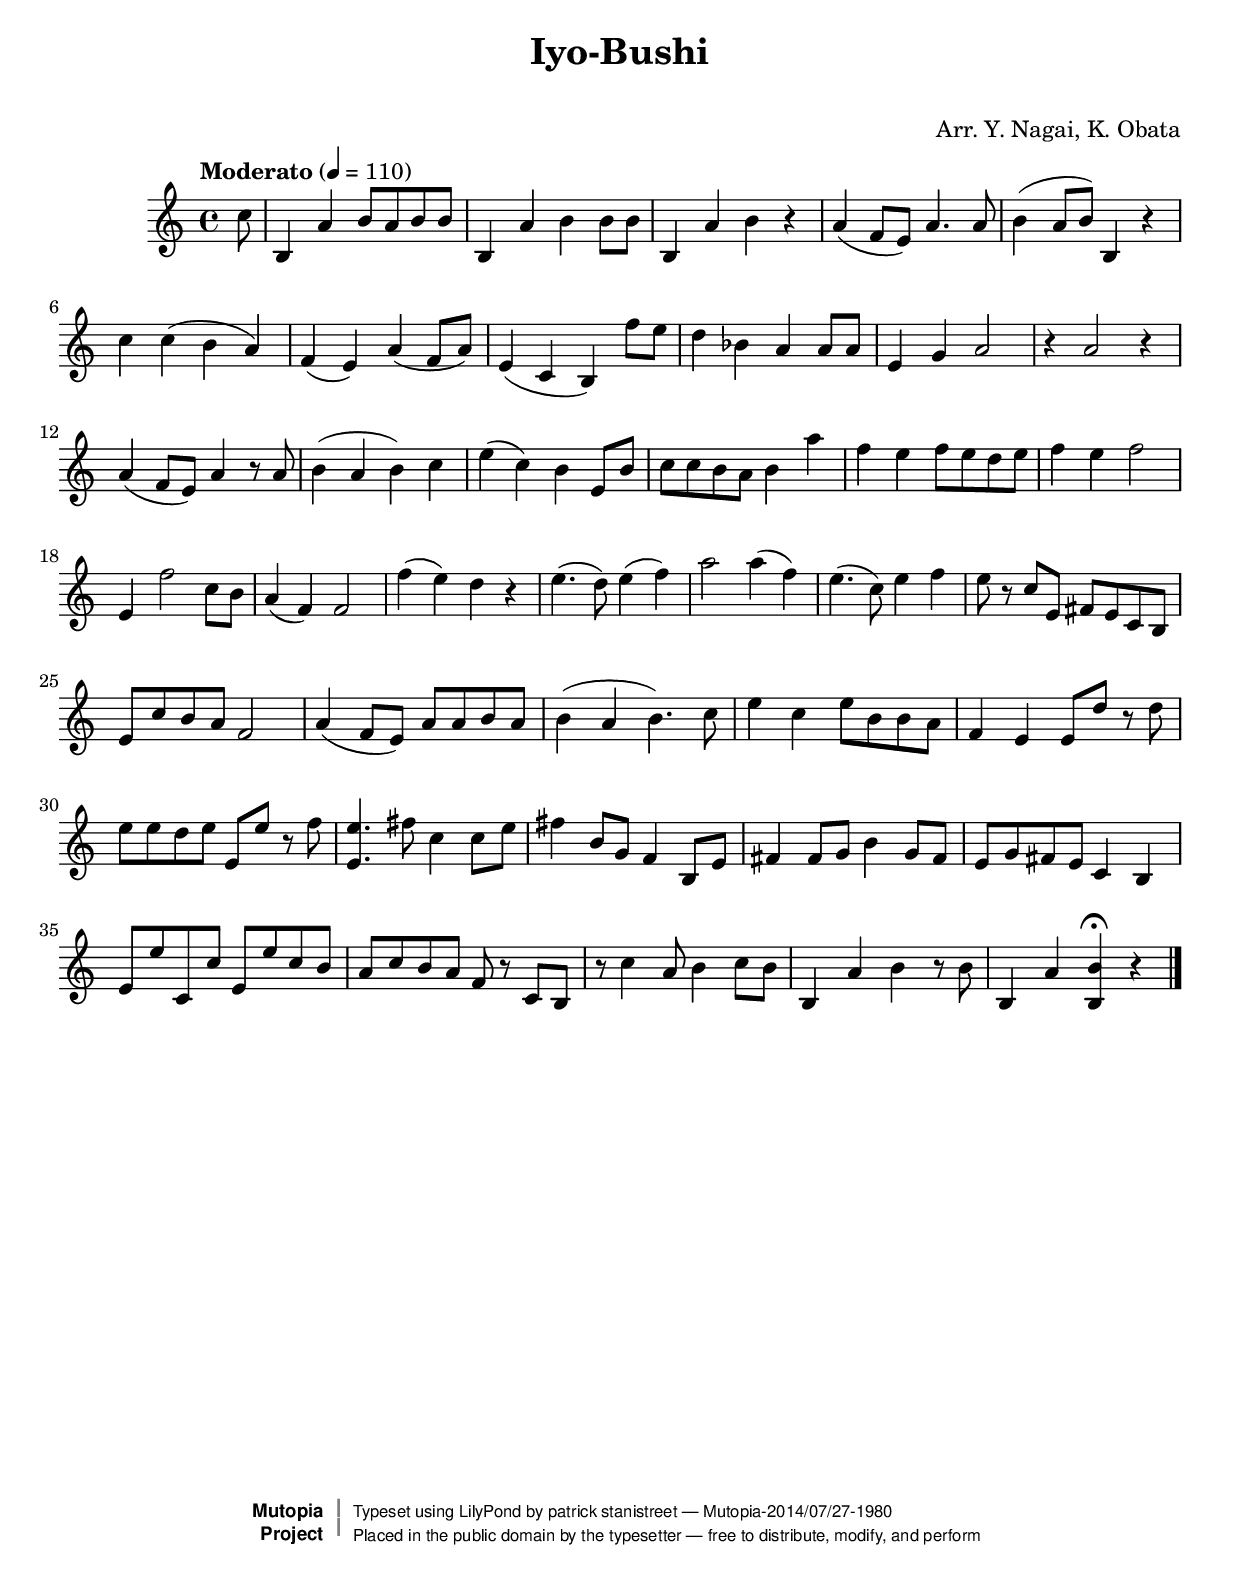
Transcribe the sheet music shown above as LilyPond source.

\version "2.19.7"

tsfooter = \markup {
\column {
  \line {"Arranged by:  Nagai, Iwai and Obata, Kenhachiro"}
  \line {"Source:  Seiyo gakufu Nihon zokkyokushu,  pub. Miki Shoten, Osaka, 1895."}
  \line {"English title:  \"A Collection of Japanese Popular Music.\""}
  \line {"Copyright Public Domain  Typeset by Tom Potter 2007"}
  \line {"http://www.daisyfield.com/music/"}
}
}

\paper {
  top-margin = 2 \cm
  bottom-margin = 2 \cm
%  oddFooterMarkup = \tsfooter
}


\header {
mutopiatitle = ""    %  if not set taken from title field
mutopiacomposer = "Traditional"
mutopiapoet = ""    %  
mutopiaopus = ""    %  
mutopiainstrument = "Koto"
date = ""    %  optional - date piece composed
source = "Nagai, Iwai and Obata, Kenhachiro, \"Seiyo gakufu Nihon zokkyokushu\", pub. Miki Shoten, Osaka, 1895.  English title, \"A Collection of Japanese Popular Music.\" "
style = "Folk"
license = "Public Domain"
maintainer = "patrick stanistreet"
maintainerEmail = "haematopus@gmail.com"
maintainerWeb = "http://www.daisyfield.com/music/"
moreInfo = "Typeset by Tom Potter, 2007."  

title = "Iyo-Bushi"
subtitle = "  "      %
composer = "Arr. Y. Nagai, K. Obata"

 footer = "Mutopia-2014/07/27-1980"
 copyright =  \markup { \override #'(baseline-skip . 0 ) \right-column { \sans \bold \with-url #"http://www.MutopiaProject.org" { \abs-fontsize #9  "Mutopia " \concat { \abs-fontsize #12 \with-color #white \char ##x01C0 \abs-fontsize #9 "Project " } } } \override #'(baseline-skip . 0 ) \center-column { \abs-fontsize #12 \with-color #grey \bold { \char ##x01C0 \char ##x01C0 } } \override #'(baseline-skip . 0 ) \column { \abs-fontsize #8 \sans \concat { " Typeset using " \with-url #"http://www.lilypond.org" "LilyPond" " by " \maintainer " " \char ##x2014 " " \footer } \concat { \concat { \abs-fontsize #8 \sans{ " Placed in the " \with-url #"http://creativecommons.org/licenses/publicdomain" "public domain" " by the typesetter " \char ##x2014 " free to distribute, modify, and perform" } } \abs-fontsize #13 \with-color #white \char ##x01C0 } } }
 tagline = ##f
}

kotoOne =  {
%    \clef "treble" \key c \major \time 4/4 
\partial 8 c''8  | 
%\partial 8 c''8 -\markup{ \bold {Moderato} } \f | 
% 1
    b4 a'4 b'8 [ a'8 b'8 b'8 ] | 
% 2
    b4 a'4  b'4 b'8 [ b'8 ] | 
% 3
    b4 a'4 b'4 r4 | 
% 4
    a'4 ( f'8 [ e'8 ) ] a'4. a'8 | 
% 5
    b'4 ( a'8 [ b'8 ) ] b4 r4 | 
% 6
    c''4 c''4 ( b'4 a'4 ) | 
% 7
    f'4 ( e'4 ) a'4 ( f'8 [ a'8 ) ] | 
% 8
    e'4 ( c'4 b4 ) f''8  [ e''8 ] | 
% 9
    d''4 bes'4 a'4 a'8 [ a'8 ] | 
\barNumberCheck #10
    e'4 g'4  a'2 | 
% 11
    r4 a'2 r4 | 
% 12
    a'4 ( f'8 [ e'8 ) ] a'4 r8 a'8 | 
% 13
    b'4 ( a'4 b'4 ) c''4 | 
% 14
    e''4 ( c''4 ) b'4 e'8 [ b'8 ] | 
% 15
    c''8 [ c''8 b'8 a'8 ] b'4 a''4  | 
% 16
    f''4 e''4 f''8 [ e''8 d''8 e''8 ] | 
% 17
    f''4 e''4  f''2 | 
% 18
    e'4 f''2 c''8 [ b'8 ] | 
% 19
    a'4 ( f'4 ) f'2 | 
\barNumberCheck #20
    f''4 ( e''4 ) d''4 r4 | 
% 21
    e''4. ( d''8 ) e''4 ( f''4 ) | 
% 22
    a''2 a''4 ( f''4 ) | 
% 23
    e''4. ( c''8 ) e''4 f''4 | 
% 24
    e''8 r8 c''8 [ e'8 ] fis'8 [ e'8 c'8 b8 ] | 
% 25
    e'8 [ c''8 b'8 a'8 ] f'2 | 
% 26
    a'4 ( f'8 [ e'8 ) ] a'8 [ a'8 b'8 a'8 ] | 
% 27
    b'4 ( a'4 b'4. ) c''8 | 
% 28
    e''4 c''4 e''8 [ b'8 b'8 a'8 ] | 
% 29
    f'4 e'4 e'8 [ d''8 ] b'8 \rest d''8 | 
\barNumberCheck #30
    e''8 [ e''8 d''8 e''8 ] e'8 [ e''8 ] r8 f''8 | 
% 31
    <e' e''>4. fis''8 c''4 c''8 [ e''8 ] | 
% 32
    fis''4 b'8 [ g'8 ] f'4 b8 [ e'8 ] | 
% 33
    fis'4 fis'8 [ g'8 ] b'4 g'8 [ fis'8 ] | 
% 34
    e'8 [ g'8 fis'8 e'8 ] c'4 b4 | 
% 35
    e'8 [ e''8 c'8 c''8 ] e'8 [ e''8 c''8 b'8 ] | 
% 36
    a'8 [ c''8 b'8 a'8 ] f'8 r8 c'8 [ b8 ] | 
% 37
    r8 c''4 a'8 b'4 c''8 [ b'8 ] | 
% 38
    b4 a'4 b'4 r8 b'8 | 
% 39
    b4 a'4 <b b'>4 ^\fermata r4 
\bar "|."
}


% The score definition
\score  {
\new Staff <<
    \time 4/4 
    \clef "treble"
    \key c \major
    \tempo "Moderato"  4 = 110
    \set Staff.midiInstrument = "koto"
    \kotoOne
>>

\layout  { }
\midi  { }
}

